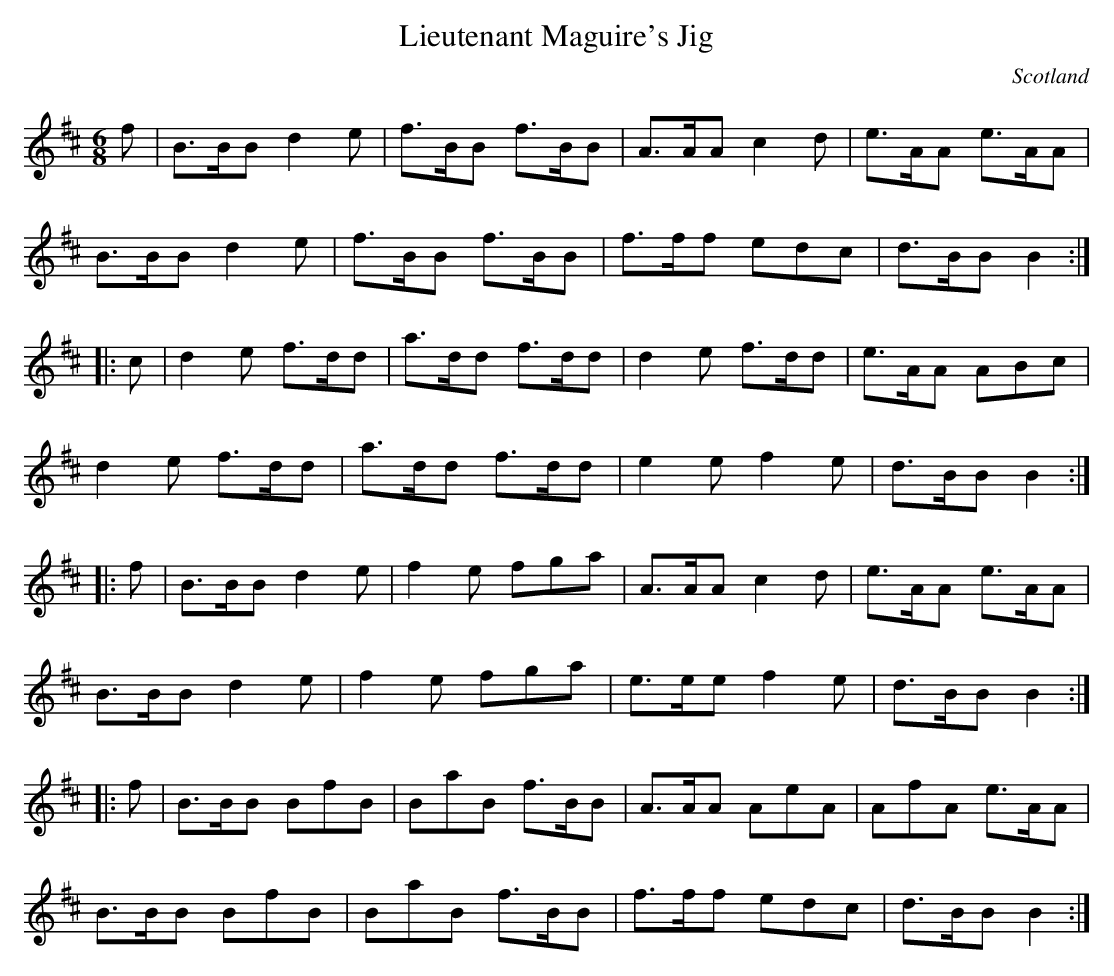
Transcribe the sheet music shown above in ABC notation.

X:1
T:Lieutenant Maguire's Jig
M:6/8
O:Scotland
K:B minor
f|\
B>BB d2e | f>BB f>BB | A>AA c2d | e>AA e>AA |
B>BB d2e | f>BB f>BB | f>ff edc | d>BB B2 ::
c|\
d2e f>dd | a>dd f>dd | d2e f>dd | e>AA ABc |
d2e f>dd | a>dd f>dd | e2e f2e  | d>BB B2 ::
f|\
B>BB d2e | f2e fga | A>AA c2d | e>AA e>AA |
B>BB d2e | f2e fga | e>ee f2e | d>BB B2 ::
f|\
B>BB BfB | BaB f>BB | A>AA AeA | AfA e>AA |
B>BB BfB | BaB f>BB | f>ff edc | d>BB B2  :|
